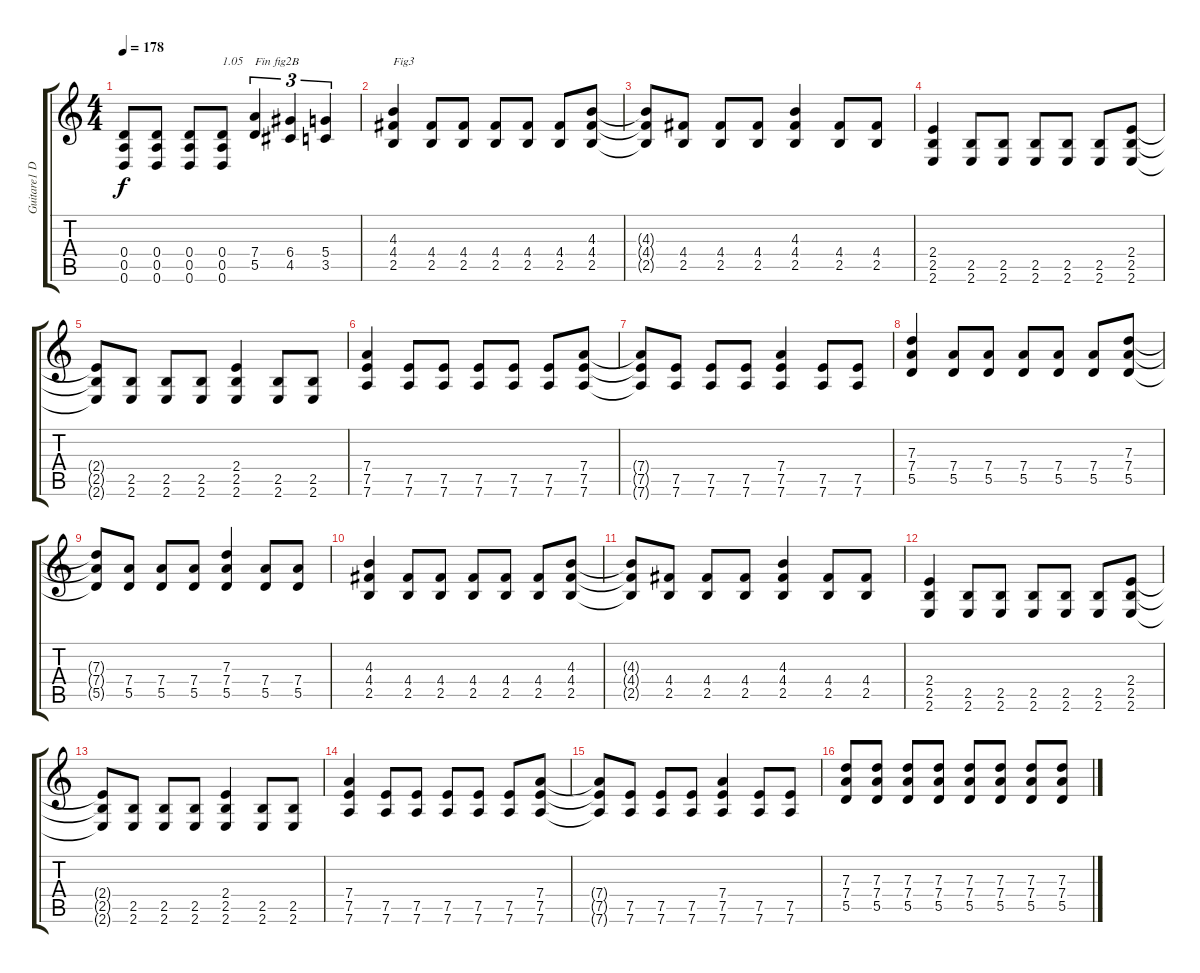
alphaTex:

\track ("Guitare1 Dr-D" "Guitare1 D") {instrument electricguitarclean}
\staff {score tabs}
\tuning (E4 B3 G3 D3 A2 D2) {hide}
\ts (4 4)
\tempo 178
\clef g2
\ks c
(0.4 0.5 0.6).8{dy f} (0.4 0.5 0.6).8 (0.4 0.5 0.6).8 (0.4 0.5 0.6).8{txt "1.05"} (7.4 5.5).4{tu (3 2) txt "Fin fig2B"} (6.4 4.5).4{tu (3 2)} (5.4 3.5).4{tu (3 2)} |
(4.3 4.4 2.5).4{txt "Fig3"} (4.4 2.5).8 (4.4 2.5).8 (4.4 2.5).8 (4.4 2.5).8 (4.4 2.5).8 (4.3 4.4 2.5).8 |
(4.3{t} 4.4{t} 2.5{t}).8 (4.4 2.5).8 (4.4 2.5).8 (4.4 2.5).8 (4.3 4.4 2.5).4 (4.4 2.5).8 (4.4 2.5).8 |
(2.4 2.5 2.6).4 (2.5 2.6).8 (2.5 2.6).8 (2.5 2.6).8 (2.5 2.6).8 (2.5 2.6).8 (2.4 2.5 2.6).8 |
(2.4{t} 2.5{t} 2.6{t}).8 (2.5 2.6).8 (2.5 2.6).8 (2.5 2.6).8 (2.4 2.5 2.6).4 (2.5 2.6).8 (2.5 2.6).8 |
(7.4 7.5 7.6).4 (7.5 7.6).8 (7.5 7.6).8 (7.5 7.6).8 (7.5 7.6).8 (7.5 7.6).8 (7.4 7.5 7.6).8 |
(7.4{t} 7.5{t} 7.6{t}).8 (7.5 7.6).8 (7.5 7.6).8 (7.5 7.6).8 (7.4 7.5 7.6).4 (7.5 7.6).8 (7.5 7.6).8 |
(7.3 7.4 5.5).4 (7.4 5.5).8 (7.4 5.5).8 (7.4 5.5).8 (7.4 5.5).8 (7.4 5.5).8 (7.3 7.4 5.5).8 |
(7.3{t} 7.4{t} 5.5{t}).8 (7.4 5.5).8 (7.4 5.5).8 (7.4 5.5).8 (7.3 7.4 5.5).4 (7.4 5.5).8 (7.4 5.5).8 |
(4.3 4.4 2.5).4 (4.4 2.5).8 (4.4 2.5).8 (4.4 2.5).8 (4.4 2.5).8 (4.4 2.5).8 (4.3 4.4 2.5).8 |
(4.3{t} 4.4{t} 2.5{t}).8 (4.4 2.5).8 (4.4 2.5).8 (4.4 2.5).8 (4.3 4.4 2.5).4 (4.4 2.5).8 (4.4 2.5).8 |
(2.4 2.5 2.6).4 (2.5 2.6).8 (2.5 2.6).8 (2.5 2.6).8 (2.5 2.6).8 (2.5 2.6).8 (2.4 2.5 2.6).8 |
(2.4{t} 2.5{t} 2.6{t}).8 (2.5 2.6).8 (2.5 2.6).8 (2.5 2.6).8 (2.4 2.5 2.6).4 (2.5 2.6).8 (2.5 2.6).8 |
(7.4 7.5 7.6).4 (7.5 7.6).8 (7.5 7.6).8 (7.5 7.6).8 (7.5 7.6).8 (7.5 7.6).8 (7.4 7.5 7.6).8 |
(7.4{t} 7.5{t} 7.6{t}).8 (7.5 7.6).8 (7.5 7.6).8 (7.5 7.6).8 (7.4 7.5 7.6).4 (7.5 7.6).8 (7.5 7.6).8 |
(7.3 7.4 5.5).8 (7.3 7.4 5.5).8 (7.3 7.4 5.5).8 (7.3 7.4 5.5).8 (7.3 7.4 5.5).8 (7.3 7.4 5.5).8 (7.3 7.4 5.5).8 (7.3 7.4 5.5).8
